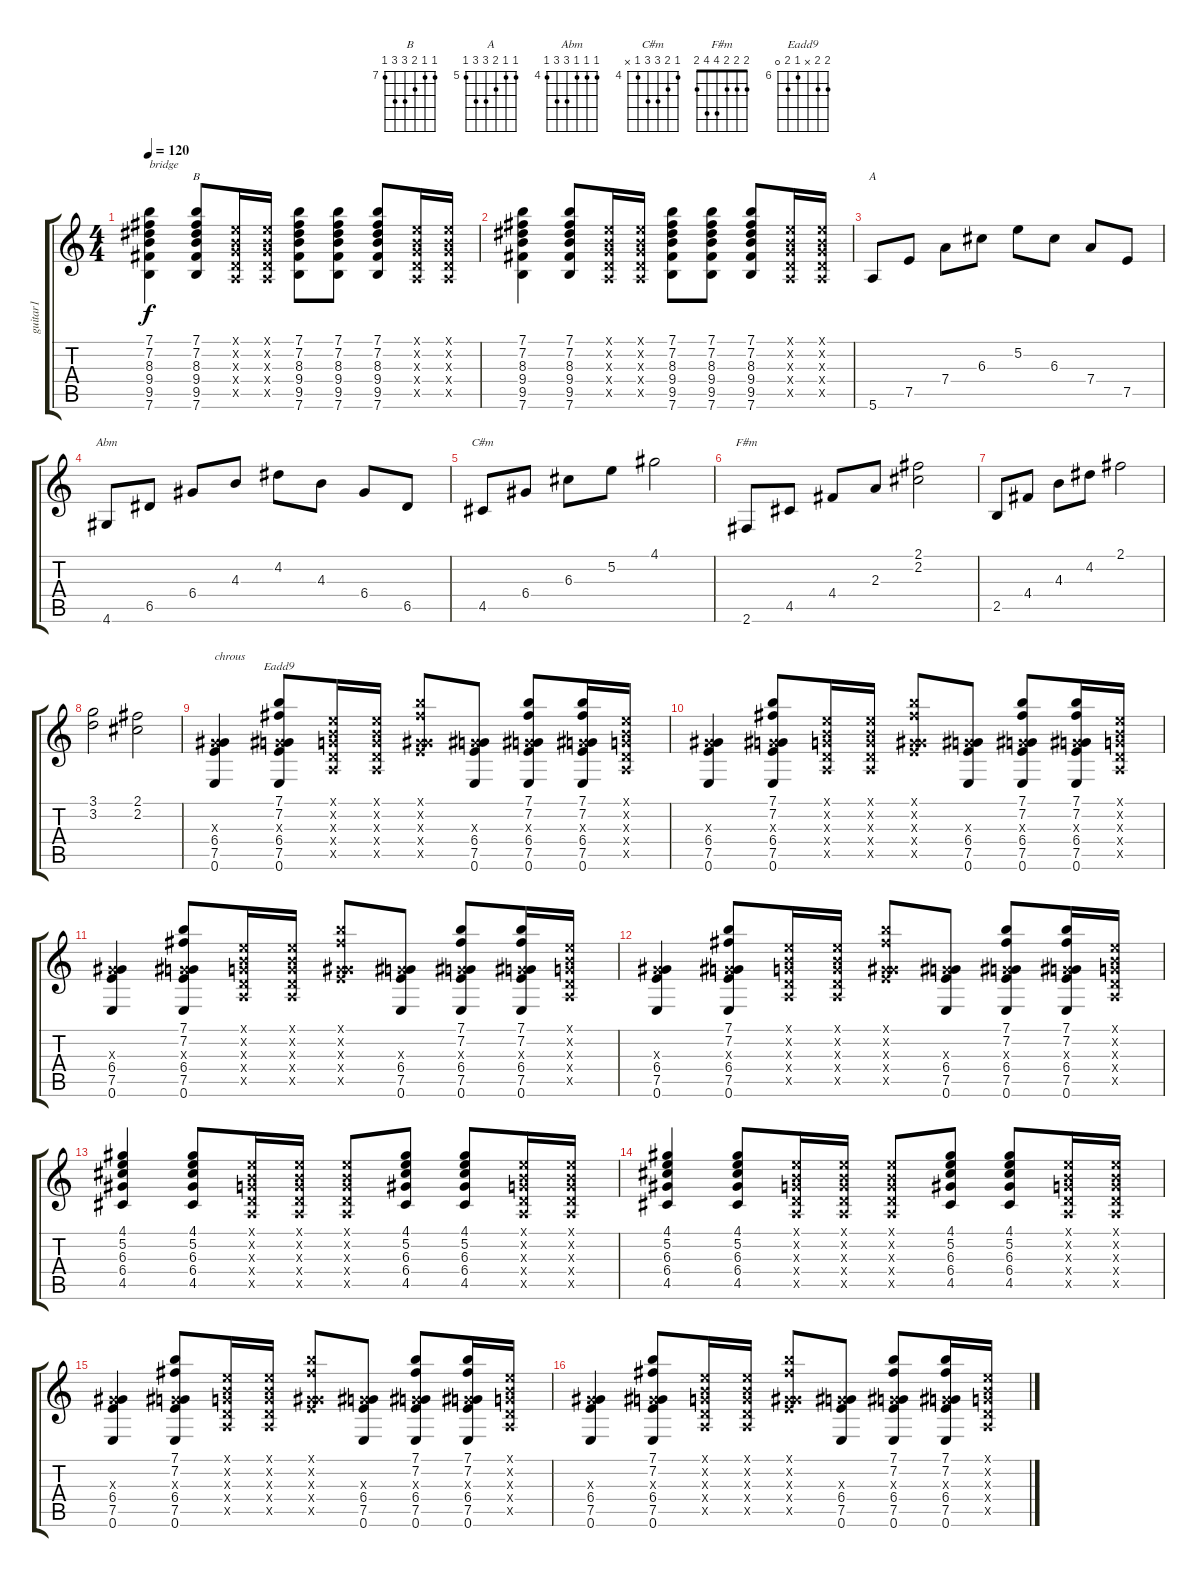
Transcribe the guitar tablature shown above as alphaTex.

\track ("guitar1" "guitar1") {instrument acousticguitarsteel}
\staff {score tabs}
\tuning (E4 B3 G3 D3 A2 E2) {hide}
\chord ("B" 7 7 8 9 9 7) {firstfret 7}
\chord ("A" 5 5 6 7 7 5) {firstfret 5}
\chord ("Abm" 4 4 4 6 6 4) {firstfret 4}
\chord ("C#m" 4 5 6 6 4 x) {firstfret 4}
\chord ("F#m" 2 2 2 4 4 2)
\chord ("Eadd9" 7 7 x 6 7 0) {firstfret 6}
\ts (4 4)
\tempo 120
\clef g2
\ks c
(7.1 7.2 8.3 9.4 9.5 7.6).4{txt "bridge" dy f} (7.1 7.2 8.3 9.4 9.5 7.6).8{ch "B"} (0.1{x} 0.2{x} 0.3{x} 0.4{x} 0.5{x}).16 (0.1{x} 0.2{x} 0.3{x} 0.4{x} 0.5{x}).16 (7.1 7.2 8.3 9.4 9.5 7.6).8 (7.1 7.2 8.3 9.4 9.5 7.6).8 (7.1 7.2 8.3 9.4 9.5 7.6).8 (0.1{x} 0.2{x} 0.3{x} 0.4{x} 0.5{x}).16 (0.1{x} 0.2{x} 0.3{x} 0.4{x} 0.5{x}).16 |
(7.1 7.2 8.3 9.4 9.5 7.6).4 (7.1 7.2 8.3 9.4 9.5 7.6).8 (0.1{x} 0.2{x} 0.3{x} 0.4{x} 0.5{x}).16 (0.1{x} 0.2{x} 0.3{x} 0.4{x} 0.5{x}).16 (7.1 7.2 8.3 9.4 9.5 7.6).8 (7.1 7.2 8.3 9.4 9.5 7.6).8 (7.1 7.2 8.3 9.4 9.5 7.6).8 (0.1{x} 0.2{x} 0.3{x} 0.4{x} 0.5{x}).16 (0.1{x} 0.2{x} 0.3{x} 0.4{x} 0.5{x}).16 |
5.6.8{ch "A"} 7.5.8 7.4.8 6.3.8 5.2.8 6.3.8 7.4.8 7.5.8 |
4.6.8{ch "Abm"} 6.5.8 6.4.8 4.3.8 4.2.8 4.3.8 6.4.8 6.5.8 |
4.5.8{ch "C#m"} 6.4.8 6.3.8 5.2.8 4.1.2 |
2.6.8{ch "F#m"} 4.5.8 4.4.8 2.3.8 (2.1 2.2).2 |
2.5.8 4.4.8 4.3.8 4.2.8 2.1.2 |
(3.1 3.2).2 (2.1 2.2).2 |
(0.3{x} 6.4 7.5 0.6).4{txt "chrous"} (7.1 7.2 0.3{x} 6.4 7.5 0.6).8{ch "Eadd9"} (0.1{x} 0.2{x} 0.3{x} 0.4{x} 0.5{x}).16 (0.1{x} 0.2{x} 0.3{x} 0.4{x} 0.5{x}).16 (7.1{x} 7.2{x} 0.3{x} 6.4{x} 7.5{x}).8 (0.3{x} 6.4 7.5 0.6).8 (7.1 7.2 0.3{x} 6.4 7.5 0.6).8 (7.1 7.2 0.3{x} 6.4 7.5 0.6).16 (0.1{x} 0.2{x} 0.3{x} 0.4{x} 0.5{x}).16 |
(0.3{x} 6.4 7.5 0.6).4 (7.1 7.2 0.3{x} 6.4 7.5 0.6).8 (0.1{x} 0.2{x} 0.3{x} 0.4{x} 0.5{x}).16 (0.1{x} 0.2{x} 0.3{x} 0.4{x} 0.5{x}).16 (7.1{x} 7.2{x} 0.3{x} 6.4{x} 7.5{x}).8 (0.3{x} 6.4 7.5 0.6).8 (7.1 7.2 0.3{x} 6.4 7.5 0.6).8 (7.1 7.2 0.3{x} 6.4 7.5 0.6).16 (0.1{x} 0.2{x} 0.3{x} 0.4{x} 0.5{x}).16 |
(0.3{x} 6.4 7.5 0.6).4 (7.1 7.2 0.3{x} 6.4 7.5 0.6).8 (0.1{x} 0.2{x} 0.3{x} 0.4{x} 0.5{x}).16 (0.1{x} 0.2{x} 0.3{x} 0.4{x} 0.5{x}).16 (7.1{x} 7.2{x} 0.3{x} 6.4{x} 7.5{x}).8 (0.3{x} 6.4 7.5 0.6).8 (7.1 7.2 0.3{x} 6.4 7.5 0.6).8 (7.1 7.2 0.3{x} 6.4 7.5 0.6).16 (0.1{x} 0.2{x} 0.3{x} 0.4{x} 0.5{x}).16 |
(0.3{x} 6.4 7.5 0.6).4 (7.1 7.2 0.3{x} 6.4 7.5 0.6).8 (0.1{x} 0.2{x} 0.3{x} 0.4{x} 0.5{x}).16 (0.1{x} 0.2{x} 0.3{x} 0.4{x} 0.5{x}).16 (7.1{x} 7.2{x} 0.3{x} 6.4{x} 7.5{x}).8 (0.3{x} 6.4 7.5 0.6).8 (7.1 7.2 0.3{x} 6.4 7.5 0.6).8 (7.1 7.2 0.3{x} 6.4 7.5 0.6).16 (0.1{x} 0.2{x} 0.3{x} 0.4{x} 0.5{x}).16 |
(4.1 5.2 6.3 6.4 4.5).4 (4.1 5.2 6.3 6.4 4.5).8 (0.1{x} 0.2{x} 0.3{x} 0.4{x} 0.5{x}).16 (0.1{x} 0.2{x} 0.3{x} 0.4{x} 0.5{x}).16 (0.1{x} 0.2{x} 0.3{x} 0.4{x} 0.5{x}).8 (4.1 5.2 6.3 6.4 4.5).8 (4.1 5.2 6.3 6.4 4.5).8 (0.1{x} 0.2{x} 0.3{x} 0.4{x} 0.5{x}).16 (0.1{x} 0.2{x} 0.3{x} 0.4{x} 0.5{x}).16 |
(4.1 5.2 6.3 6.4 4.5).4 (4.1 5.2 6.3 6.4 4.5).8 (0.1{x} 0.2{x} 0.3{x} 0.4{x} 0.5{x}).16 (0.1{x} 0.2{x} 0.3{x} 0.4{x} 0.5{x}).16 (0.1{x} 0.2{x} 0.3{x} 0.4{x} 0.5{x}).8 (4.1 5.2 6.3 6.4 4.5).8 (4.1 5.2 6.3 6.4 4.5).8 (0.1{x} 0.2{x} 0.3{x} 0.4{x} 0.5{x}).16 (0.1{x} 0.2{x} 0.3{x} 0.4{x} 0.5{x}).16 |
(0.3{x} 6.4 7.5 0.6).4 (7.1 7.2 0.3{x} 6.4 7.5 0.6).8 (0.1{x} 0.2{x} 0.3{x} 0.4{x} 0.5{x}).16 (0.1{x} 0.2{x} 0.3{x} 0.4{x} 0.5{x}).16 (7.1{x} 7.2{x} 0.3{x} 6.4{x} 7.5{x}).8 (0.3{x} 6.4 7.5 0.6).8 (7.1 7.2 0.3{x} 6.4 7.5 0.6).8 (7.1 7.2 0.3{x} 6.4 7.5 0.6).16 (0.1{x} 0.2{x} 0.3{x} 0.4{x} 0.5{x}).16 |
(0.3{x} 6.4 7.5 0.6).4 (7.1 7.2 0.3{x} 6.4 7.5 0.6).8 (0.1{x} 0.2{x} 0.3{x} 0.4{x} 0.5{x}).16 (0.1{x} 0.2{x} 0.3{x} 0.4{x} 0.5{x}).16 (7.1{x} 7.2{x} 0.3{x} 6.4{x} 7.5{x}).8 (0.3{x} 6.4 7.5 0.6).8 (7.1 7.2 0.3{x} 6.4 7.5 0.6).8 (7.1 7.2 0.3{x} 6.4 7.5 0.6).16 (0.1{x} 0.2{x} 0.3{x} 0.4{x} 0.5{x}).16
